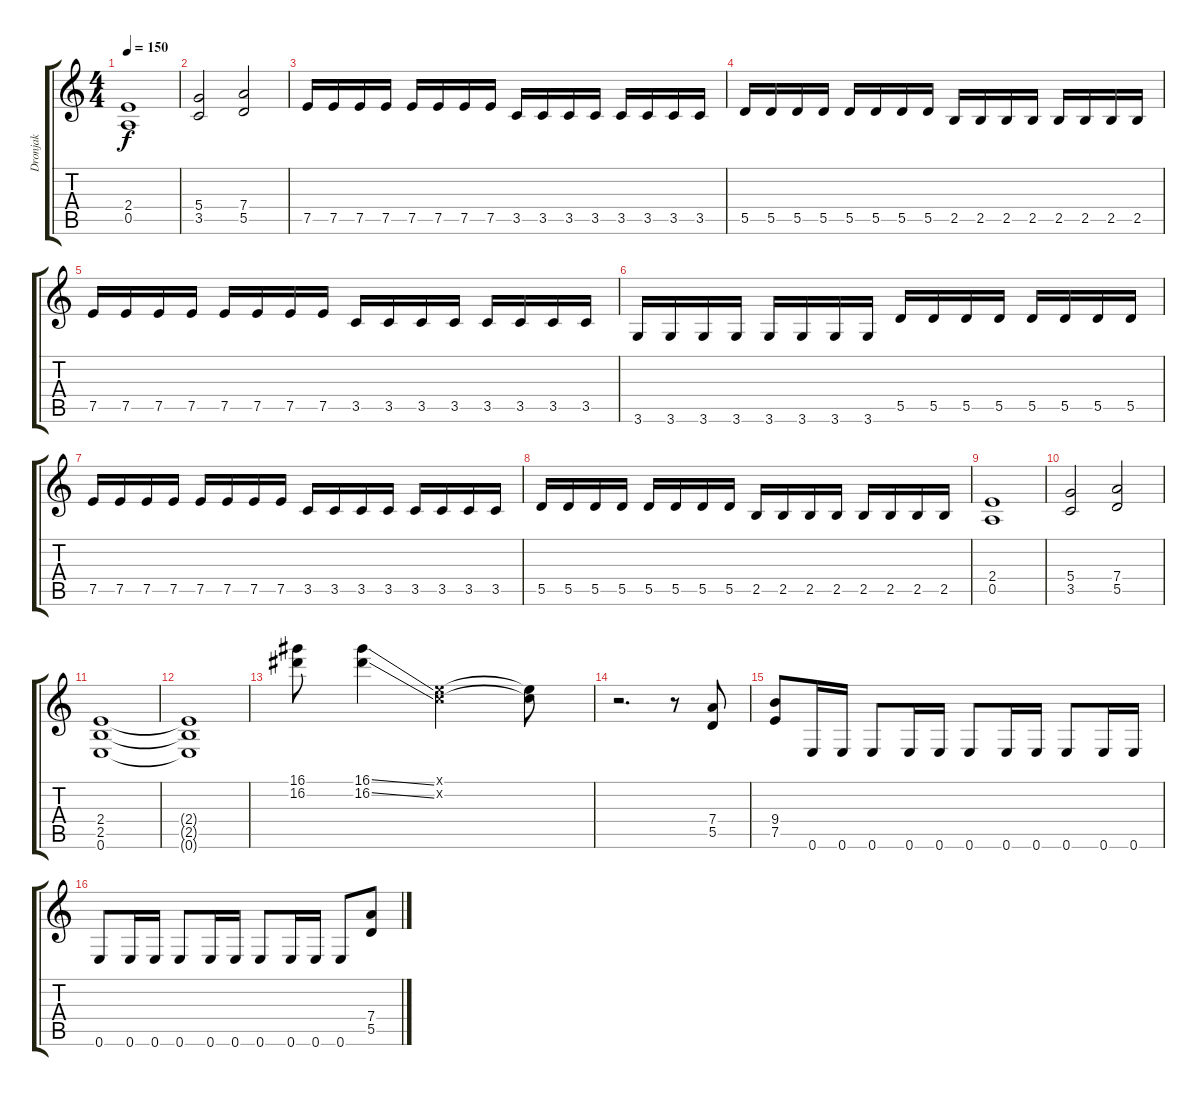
\track ("Dronjak" "Dronjak") {instrument distortionguitar}
\staff {score tabs}
\tuning (E4 B3 G3 D3 A2 E2) {hide}
\ts (4 4)
\tempo 150
\clef g2
\ks c
(2.4 0.5).1{dy f} |
(5.4 3.5).2 (7.4 5.5).2 |
7.5.16 7.5.16 7.5.16 7.5.16 7.5.16 7.5.16 7.5.16 7.5.16 3.5.16 3.5.16 3.5.16 3.5.16 3.5.16 3.5.16 3.5.16 3.5.16 |
5.5.16 5.5.16 5.5.16 5.5.16 5.5.16 5.5.16 5.5.16 5.5.16 2.5.16 2.5.16 2.5.16 2.5.16 2.5.16 2.5.16 2.5.16 2.5.16 |
7.5.16 7.5.16 7.5.16 7.5.16 7.5.16 7.5.16 7.5.16 7.5.16 3.5.16 3.5.16 3.5.16 3.5.16 3.5.16 3.5.16 3.5.16 3.5.16 |
3.6.16 3.6.16 3.6.16 3.6.16 3.6.16 3.6.16 3.6.16 3.6.16 5.5.16 5.5.16 5.5.16 5.5.16 5.5.16 5.5.16 5.5.16 5.5.16 |
7.5.16 7.5.16 7.5.16 7.5.16 7.5.16 7.5.16 7.5.16 7.5.16 3.5.16 3.5.16 3.5.16 3.5.16 3.5.16 3.5.16 3.5.16 3.5.16 |
5.5.16 5.5.16 5.5.16 5.5.16 5.5.16 5.5.16 5.5.16 5.5.16 2.5.16 2.5.16 2.5.16 2.5.16 2.5.16 2.5.16 2.5.16 2.5.16 |
(2.4 0.5).1 |
(5.4 3.5).2 (7.4 5.5).2 |
(2.4 2.5 0.6).1 |
(2.4{t} 2.5{t} 0.6{t}).1 |
(16.1 16.2).8 (16.1{ss} 16.2{ss}).4 (0.1{x} 1.2{x}).2 (0.1{t} 1.2{t}).8 |
r.2{d} r.8 (7.4 5.5).8 |
(9.4 7.5).8 0.6.16 0.6.16 0.6.8 0.6.16 0.6.16 0.6.8 0.6.16 0.6.16 0.6.8 0.6.16 0.6.16 |
0.6.8 0.6.16 0.6.16 0.6.8 0.6.16 0.6.16 0.6.8 0.6.16 0.6.16 0.6.8 (7.4 5.5).8
